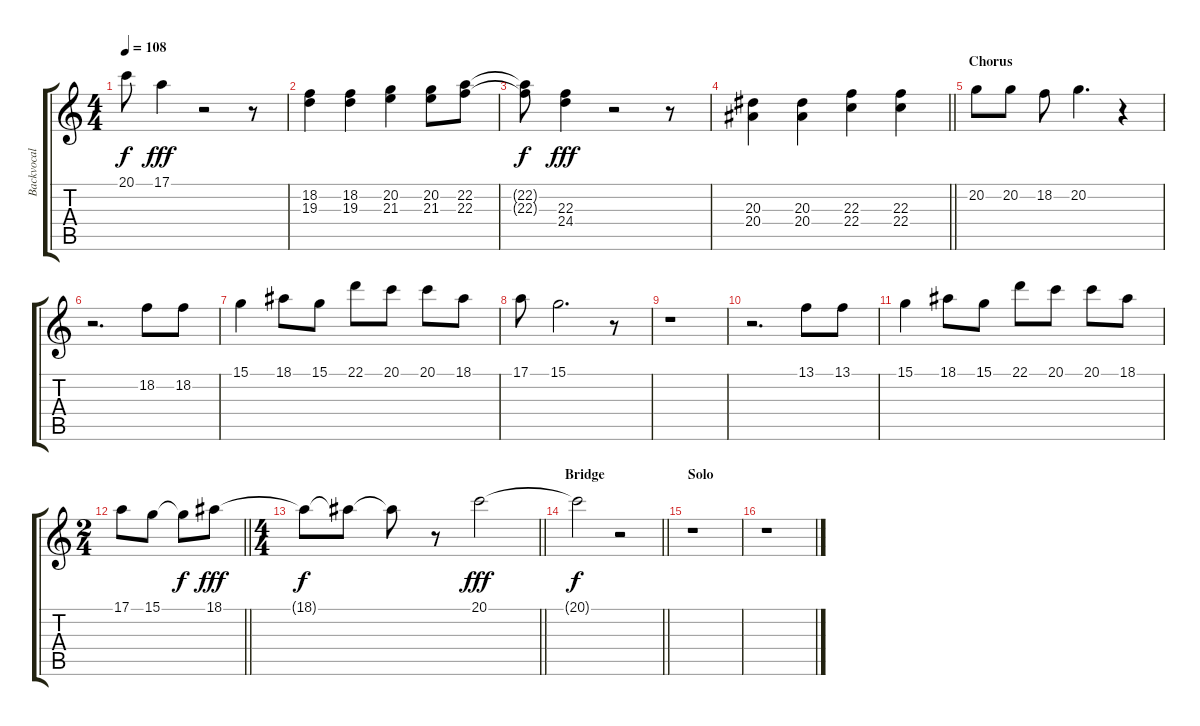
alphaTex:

\track ("Backvocal" "Backvocal") {instrument choiraahs}
\staff {score tabs}
\tuning (E4 B3 G3 D3 A2 E2) {hide}
\ts (4 4)
\tempo 108
\clef g2
\ks c
20.1{t}.8{dy f} 17.1.4{dy fff} r.2 r.8 |
(18.2 19.3).4 (18.2 19.3).4 (20.2 21.3).4 (20.2 21.3).8 (22.2 22.3).8 |
(22.2{t} 22.3{t}).8{dy f} (22.3 24.4).4{dy fff} r.2 r.8 |
\barLineRight lightlight
(20.3 20.4).4 (20.3 20.4).4 (22.3 22.4).4 (22.3 22.4).4 |
\section ("" "Chorus")
20.2.8 20.2.8 18.2.8 20.2.4{d} r.4 |
r.2{d} 18.2.8 18.2.8 |
15.1.4 18.1.8 15.1.8 22.1.8 20.1.8 20.1.8 18.1.8 |
17.1.8 15.1.2{d} r.8 |
r.1 |
r.2{d} 13.1.8 13.1.8 |
15.1.4 18.1.8 15.1.8 22.1.8 20.1.8 20.1.8 18.1.8 |
\ts (2 4)
\barLineRight lightlight
17.1.8 15.1.8 15.1{t}.8{dy f} 18.1.8{dy fff} |
\ts (4 4)
\barLineRight lightlight
18.1{t}.8{dy f} 18.1{t}.8 18.1{t}.8 r.8 20.1.2{dy fff} |
\section ("" "Bridge")
\barLineRight lightlight
20.1{t}.2{dy f} r.2 |
\section ("" "Solo")
r.1 |
r.1
